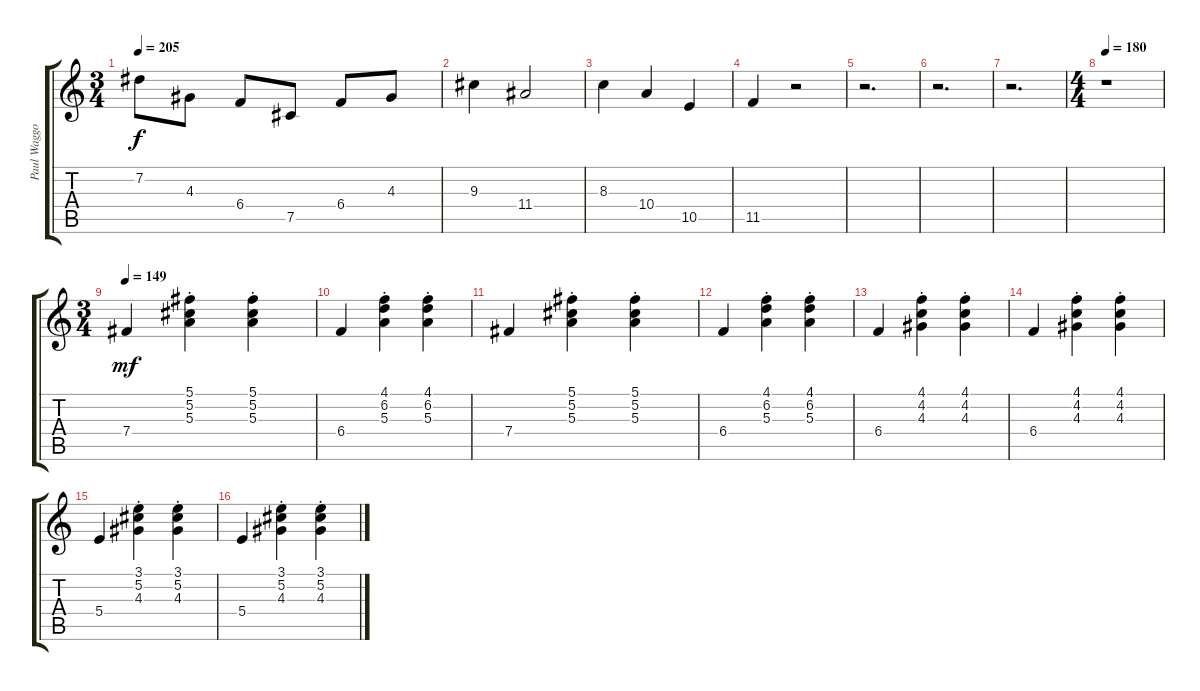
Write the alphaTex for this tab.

\track ("Paul Waggoner Lead Gtr." "Paul Waggo") {instrument distortionguitar}
\staff {score tabs}
\tuning (Db4 Ab3 E3 B2 Gb2 Db2) {hide}
\ts (3 4)
\tempo 205
\clef g2
\ks c
7.2.8{dy f} 4.3.8 6.4.8 7.5.8 6.4.8 4.3.8 |
9.3.4 11.4.2 |
8.3.4 10.4.4 10.5.4 |
11.5.4 r.2 |
r.2{d} |
r.2{d} |
r.2{d} |
\ts (4 4)
\tempo 180
r.1 |
\ts (3 4)
\tempo 149
7.4.4{dy mf volume 11 balance 8 instrument acousticguitarsteel} (5.1{st} 5.2{st} 5.3{st}).4 (5.1{st} 5.2{st} 5.3{st}).4 |
6.4.4 (4.1{st} 6.2{st} 5.3{st}).4 (4.1{st} 6.2{st} 5.3{st}).4 |
7.4.4 (5.1{st} 5.2{st} 5.3{st}).4 (5.1{st} 5.2{st} 5.3{st}).4 |
6.4.4 (4.1{st} 6.2{st} 5.3{st}).4 (4.1{st} 6.2{st} 5.3{st}).4 |
6.4.4 (4.1{st} 4.2{st} 4.3{st}).4 (4.1{st} 4.2{st} 4.3{st}).4 |
6.4.4 (4.1{st} 4.2{st} 4.3{st}).4 (4.1{st} 4.2{st} 4.3{st}).4 |
5.4.4 (3.1{st} 5.2{st} 4.3{st}).4 (3.1{st} 5.2{st} 4.3{st}).4 |
5.4.4 (3.1{st} 5.2{st} 4.3{st}).4 (3.1{st} 5.2{st} 4.3{st}).4
